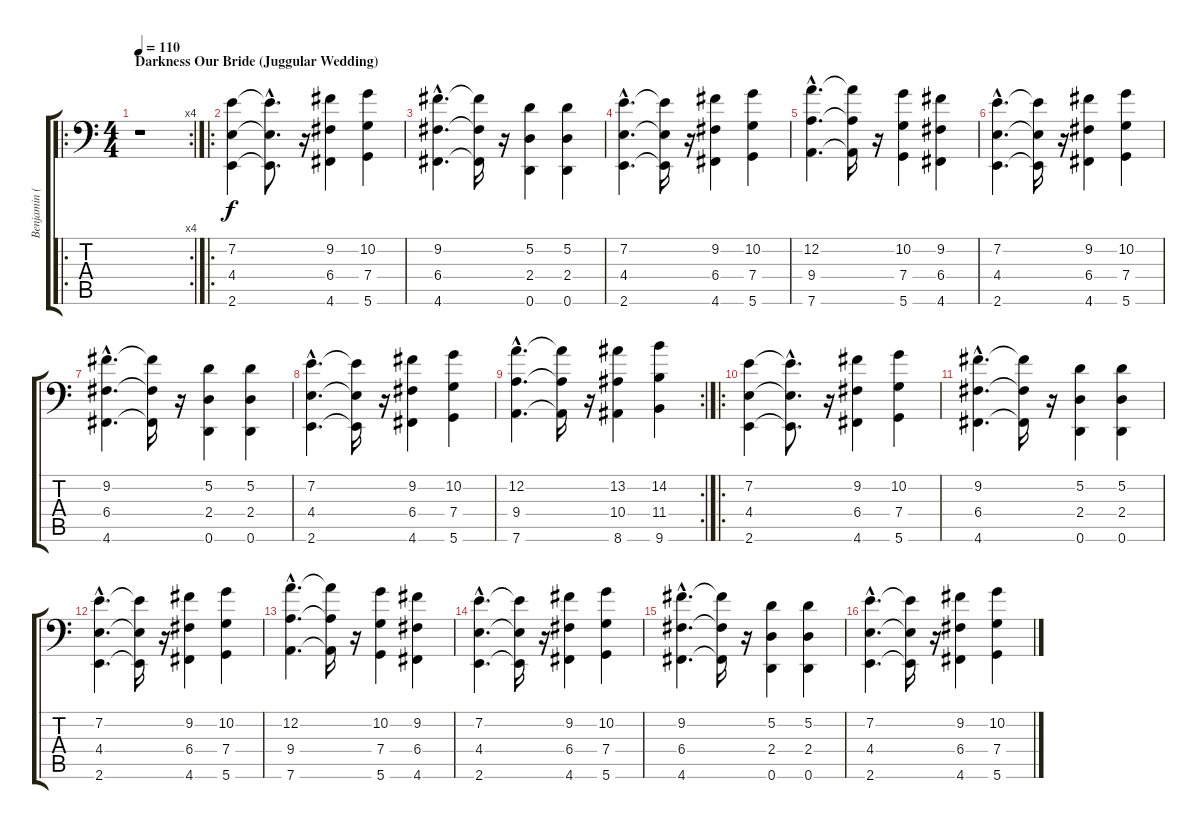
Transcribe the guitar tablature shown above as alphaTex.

\track ("Benjamin (KeybLow)" "Benjamin (") {instrument contrabass}
\staff {score tabs}
\tuning (D3 A2 F2 C2 G1 D1) {hide}
\ro
\rc 4
\ts (4 4)
\section ("" "Darkness Our Bride (Juggular Wedding)")
\tempo 110
\clef f4
\ks c
r.1{dy f volume 12 balance 0 instrument contrabass} |
\ro
(7.2 4.4 2.6).4 (7.2{hac t} 4.4{hac t} 2.6{hac t}).8{d} r.16 (9.2 6.4 4.6).4 (10.2 7.4 5.6).4 |
(9.2{hac} 6.4{hac} 4.6{hac}).4{d} (9.2{t} 6.4{t} 4.6{t}).16 r.16 (5.2 2.4 0.6).4 (5.2 2.4 0.6).4 |
(7.2{hac} 4.4{hac} 2.6{hac}).4{d} (7.2{t} 4.4{t} 2.6{t}).16 r.16 (9.2 6.4 4.6).4 (10.2 7.4 5.6).4 |
(12.2{hac} 9.4{hac} 7.6{hac}).4{d} (12.2{t} 9.4{t} 7.6{t}).16 r.16 (10.2 7.4 5.6).4 (9.2 6.4 4.6).4 |
(7.2{hac} 4.4{hac} 2.6{hac}).4{d} (7.2{t} 4.4{t} 2.6{t}).16 r.16 (9.2 6.4 4.6).4 (10.2 7.4 5.6).4 |
(9.2{hac} 6.4{hac} 4.6{hac}).4{d} (9.2{t} 6.4{t} 4.6{t}).16 r.16 (5.2 2.4 0.6).4 (5.2 2.4 0.6).4 |
(7.2{hac} 4.4{hac} 2.6{hac}).4{d} (7.2{t} 4.4{t} 2.6{t}).16 r.16 (9.2 6.4 4.6).4 (10.2 7.4 5.6).4 |
\rc 2
(12.2{hac} 9.4{hac} 7.6{hac}).4{d} (12.2{t} 9.4{t} 7.6{t}).16 r.16 (13.2 10.4 8.6).4 (14.2 11.4 9.6).4 |
\ro
(7.2 4.4 2.6).4 (7.2{hac t} 4.4{hac t} 2.6{hac t}).8{d} r.16 (9.2 6.4 4.6).4 (10.2 7.4 5.6).4 |
(9.2{hac} 6.4{hac} 4.6{hac}).4{d} (9.2{t} 6.4{t} 4.6{t}).16 r.16 (5.2 2.4 0.6).4 (5.2 2.4 0.6).4 |
(7.2{hac} 4.4{hac} 2.6{hac}).4{d} (7.2{t} 4.4{t} 2.6{t}).16 r.16 (9.2 6.4 4.6).4 (10.2 7.4 5.6).4 |
(12.2{hac} 9.4{hac} 7.6{hac}).4{d} (12.2{t} 9.4{t} 7.6{t}).16 r.16 (10.2 7.4 5.6).4 (9.2 6.4 4.6).4 |
(7.2{hac} 4.4{hac} 2.6{hac}).4{d} (7.2{t} 4.4{t} 2.6{t}).16 r.16 (9.2 6.4 4.6).4 (10.2 7.4 5.6).4 |
(9.2{hac} 6.4{hac} 4.6{hac}).4{d} (9.2{t} 6.4{t} 4.6{t}).16 r.16 (5.2 2.4 0.6).4 (5.2 2.4 0.6).4 |
(7.2{hac} 4.4{hac} 2.6{hac}).4{d} (7.2{t} 4.4{t} 2.6{t}).16 r.16 (9.2 6.4 4.6).4 (10.2 7.4 5.6).4
